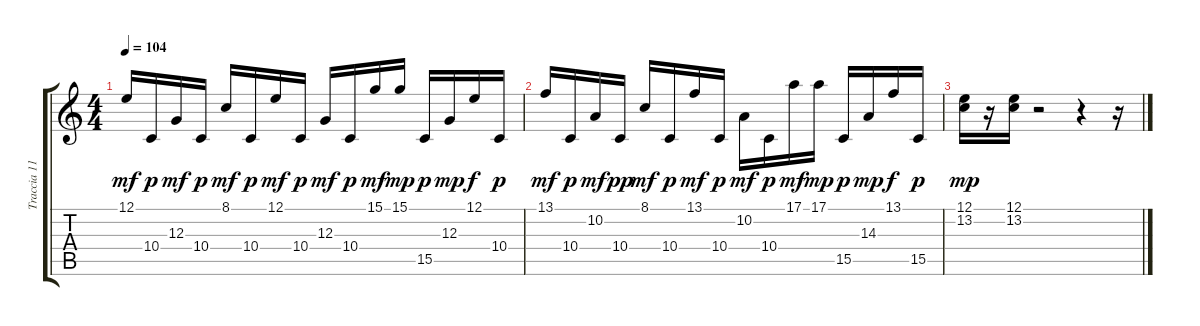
\track ("Traccia 11" "Traccia 11") {instrument vibraphone}
\staff {score tabs}
\tuning (E4 B3 G3 D3 A2 E2) {hide}
\ts (4 4)
\tempo 104
\clef g2
\ks c
12.1.16{dy mf} 10.4.16{dy p} 12.3.16{dy mf} 10.4.16{dy p} 8.1.16{dy mf} 10.4.16{dy p} 12.1.16{dy mf} 10.4.16{dy p} 12.3.16{dy mf} 10.4.16{dy p} 15.1.16{dy mf} 15.1.16{dy mp} 15.5.16{dy p} 12.3.16{dy mp} 12.1.16{dy f} 10.4.16{dy p} |
13.1.16{dy mf} 10.4.16{dy p} 10.2.16{dy mf} 10.4.16{dy pp} 8.1.16{dy mf} 10.4.16{dy p} 13.1.16{dy mf} 10.4.16{dy p} 10.2.16{dy mf} 10.4.16{dy p} 17.1.16{dy mf} 17.1.16{dy mp} 15.5.16{dy p} 14.3.16{dy mp} 13.1.16{dy f} 15.5.16{dy p} |
(12.1 13.2).16{dy mp} r.16 (12.1 13.2).16 r.2 r.4 r.16
